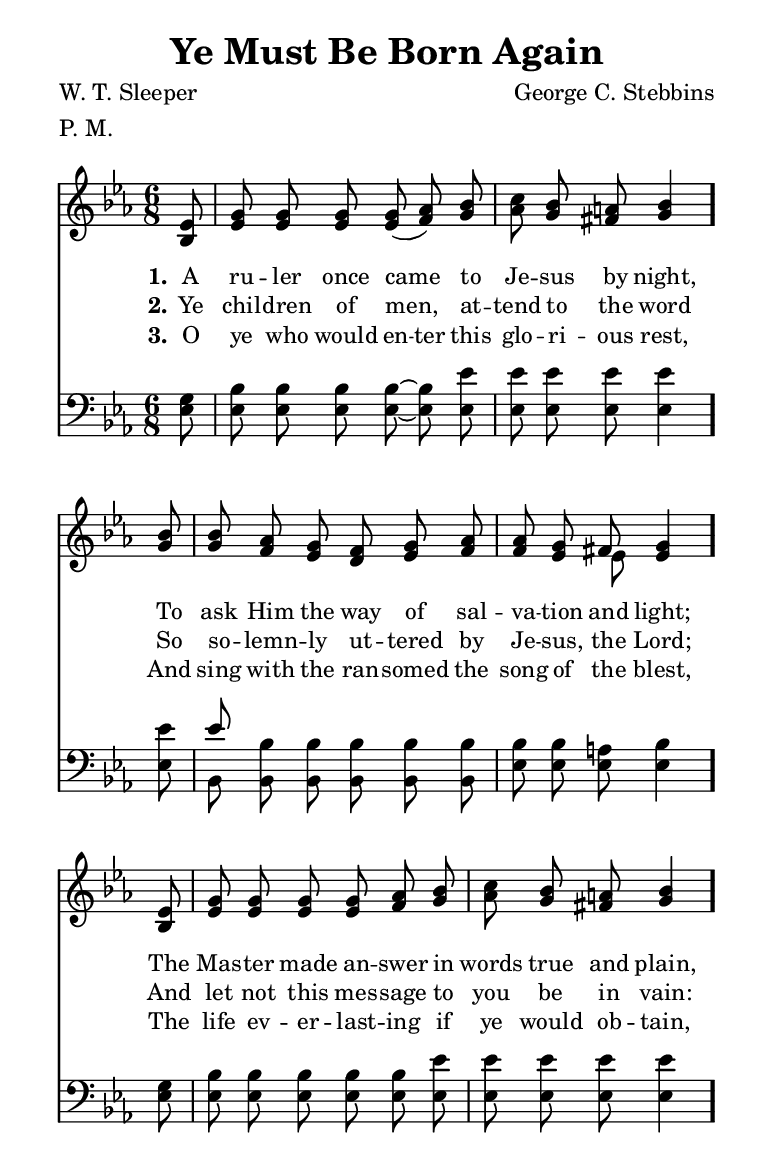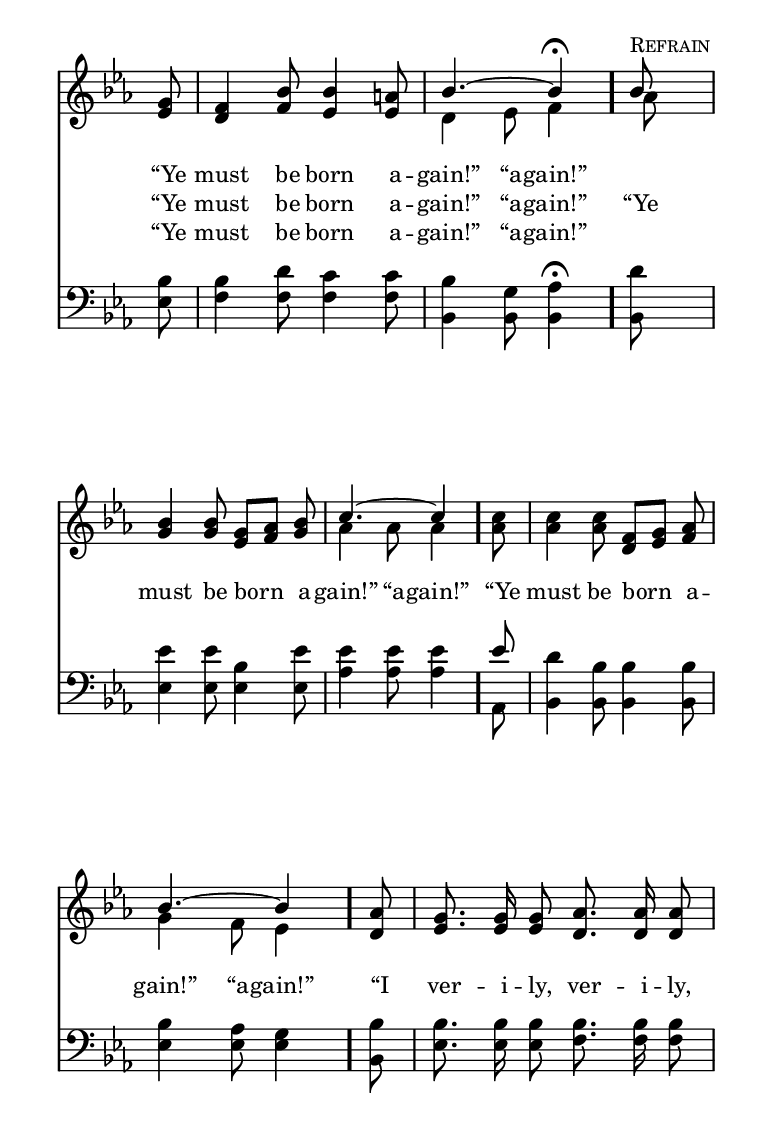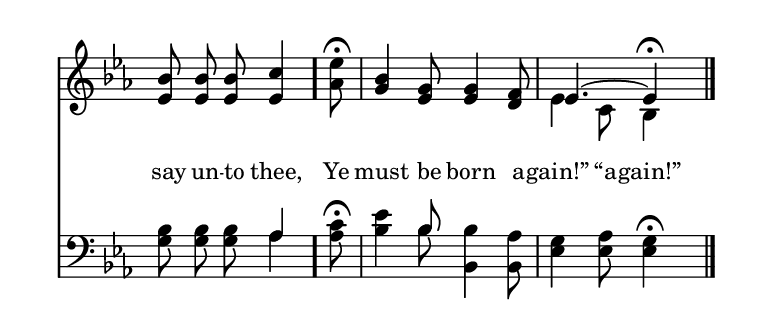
\include "common/global.ily"
\paper {
  \include "common/paper.ily"
  ragged-last-bottom = ##t
  systems-per-page = #(cond (is-eogsized 4) (#t #f))
  system-count = #(cond (is-eogsized 5) (#t #f))
}

\header{
  hymnnumber = "142"
  title = "Ye Must Be Born Again"
  tunename = ""
  meter = "P. M."
  poet = "W. T. Sleeper"
  composer = "George C. Stebbins"
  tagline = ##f
}

ta = { \tempo 8=140 }
tb = { \tempo 8=70 }

global = {
  \include "common/overrides.ily"
  \override Staff.TimeSignature.style = #'numbered
  \time 6/8
  \override Score.MetronomeMark.transparent = ##t % hide all fermata changes too
  \ta
  \key ees \major
  \partial 8
  \autoBeamOff
}

notesSoprano = {
\global
\relative c' {

  ees8 | g g g g( aes) bes | c bes a bes4
  bes8 | bes aes g f g aes | aes g fis g4
  ees8 | g g g g aes bes | c bes a bes4
  g8 | f4 bes8 bes4 a8 | bes4. ~ \tb bes4 \fermata \ta

  << s^\markup { \small \caps "Refrain" }
  { bes8 | bes4 bes8 g8[ aes] bes | c4. ~ c4 } >>
  c8 | c4 c8 f,8[ g] aes | bes4. ~ bes4
  aes8 | g8. g16 g8 aes8. aes16 aes8 | bes bes bes c4
  \tb ees8 \fermata \ta | bes4 g8 g4 f8 | ees4. ~ \tb ees4 \fermata \ta

  \bar "|."

}
}

notesAlto = {
\global
\relative e' {

  bes8 | ees ees ees ees( f) g | aes g fis g4
  g8 | g f ees d ees f | f ees ees ees4
  bes8 | ees ees ees ees f g | aes g fis g4
  ees8 | d4 f8 ees4 ees8 | d4 ees8 f4

  aes8 | g4 g8 ees[ f] g | aes4 aes8 aes4
  aes8 | aes4 aes8 d,[ ees] f | g4 f8 ees4
  d8 | ees8. ees16 ees8 d8. d16 d8 | ees ees ees ees4
  aes8 | g4 ees8 ees4 d8 | ees4 c8 bes4

}
}

notesTenor = {
\global
\relative a {

  g8 | bes bes bes bes ~ bes ees | ees ees ees ees4
  ees8 | ees bes bes bes bes bes | bes bes a bes4
  g8 | bes bes bes bes bes ees | ees ees ees ees4
  bes8 | bes4 d8 c4 c8 | bes4 g8 aes4

  d8 | ees4 ees8 bes4 ees8 | ees4 ees8 ees4
  ees8 | d4 bes8 bes4 bes8 | bes4 aes8 g4
  bes8 | bes8. bes16 bes8 bes8. bes16 bes8 | bes bes bes aes4
  c8 | ees4 bes8 bes4 aes8 | g4 aes8 g4

}
}

notesBass = {
\global
\relative f {

  ees8 | ees ees ees ees ~ ees ees | ees ees ees ees4
  ees8 | bes bes bes bes bes bes | ees ees ees ees4
  ees8 | ees ees ees ees ees ees | ees ees ees ees4
  ees8 | f4 f8 f4 f8 | bes,4 bes8 bes4 \fermata

  bes8 | ees4 ees8 ees4 ees8 | aes4 aes8 aes4
  aes,8 | bes4 bes8 bes4 bes8 | ees4 ees8 ees4
  bes8 | ees8. ees16 ees8 f8. f16 f8 | g g g aes4
  aes8 \fermata | bes4 bes8 bes,4 bes8 | ees4 ees8 ees4 \fermata

}
}

Refrain = \lyricmode {

“Ye must be born a -- gain!” %{HIDE>%} “a -- gain!” %{<HIDE%} \bar "."
“Ye must be born a -- gain!” %{HIDE>%} “a -- gain!” %{<HIDE%} \bar "."
“I ver -- i -- ly, ver -- i -- ly, say un -- to thee, \bar "."
Ye must be born a -- gain!” %{HIDE>%} “a -- gain!” %{<HIDE%} \bar "."

}

wordsA = \lyricmode {
\set stanza = "1."

A ru -- ler once came to Je -- sus by night, \bar "."
To ask Him the way of sal -- va -- tion and light; \bar "."
The Mas -- ter made an -- swer in words true and plain, \bar "."
“Ye must be born a -- gain!” %{HIDE>%} “a -- gain!” %{<HIDE%} \bar "."

}

wordsB = \lyricmode {
\set stanza = "2."

Ye chil -- dren of men, at -- tend to the word
So so -- lemn -- ly ut -- tered by Je -- sus, the Lord;
And let not this mes -- sage to you be in vain:
“Ye must be born a -- gain!” %{HIDE>%} “a -- gain!” %{<HIDE%}

\Refrain

}

wordsC = \lyricmode {
\set stanza = "3."

O ye who would { \mon } en -- ter { \moff } this glo -- ri -- ous rest,
And sing with the ran -- somed the song of the blest,
The life ev -- er -- last -- ing if ye would ob -- tain,
“Ye must be born a -- gain!” %{HIDE>%} “a -- gain!” %{<HIDE%}

}

\score {
  \context ChoirStaff <<
    \context Staff = upper <<
      \set Staff.autoBeaming = ##f
      \set ChoirStaff.systemStartDelimiter = #'SystemStartBar
      \set ChoirStaff.printPartCombineTexts = ##f
      \partcombine #'(2 . 9) \notesSoprano \notesAlto
      \context NullVoice = sopranos { \voiceOne << \notesSoprano >> }
      \context NullVoice = altos { \voiceTwo << \notesAlto >> }
      \context Lyrics = one   \lyricsto altos \wordsA
      \context Lyrics = two   \lyricsto altos \wordsB
      \context Lyrics = three \lyricsto altos \wordsC
    >>
    \context Staff = men <<
      \clef bass
      \set ChoirStaff.printPartCombineTexts = ##f
      \partcombine #'(2 . 9) \notesTenor \notesBass
      \context NullVoice = tenors { \voiceOne << \notesTenor >> }
      \context NullVoice = basses { \voiceTwo << \notesBass >> }
    >>
  >>
  \layout {
    \include "common/layout.ily"
  }
  \midi{
    \include "common/midi.ily"
  }
}

\version "2.19.49"  % necessary for upgrading to future LilyPond versions.

% vi:set et ts=2 sw=2 ai nocindent syntax=lilypond:
